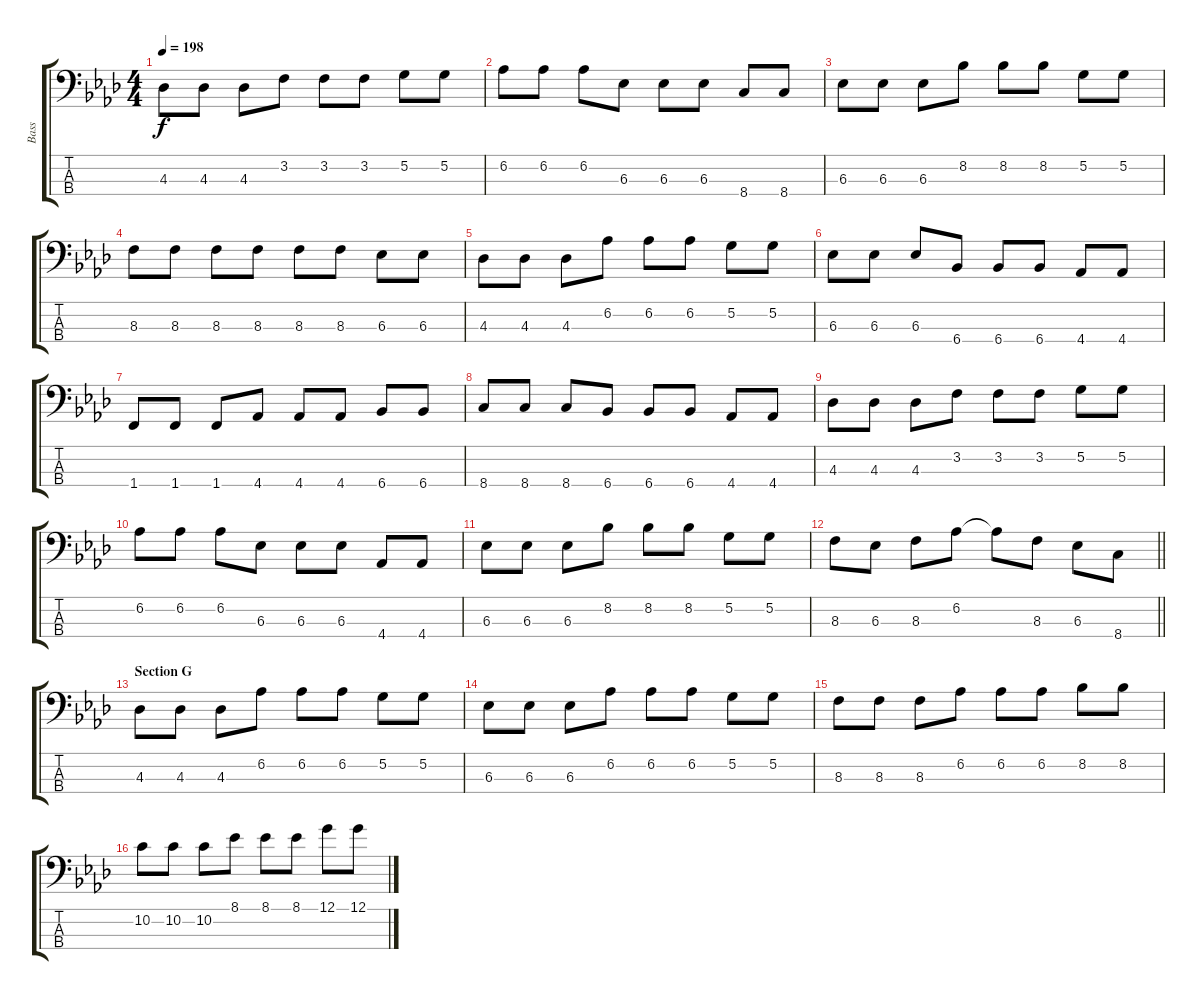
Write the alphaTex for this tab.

\track ("Bass" "Bass") {instrument electricbassfinger}
\staff {score tabs}
\tuning (G2 D2 A1 E1) {hide}
\ts (4 4)
\tempo 198
\clef f4
\ks ab
4.3.8{dy f} 4.3.8 4.3.8 3.2.8 3.2.8 3.2.8 5.2.8 5.2.8 |
6.2.8 6.2.8 6.2.8 6.3.8 6.3.8 6.3.8 8.4.8 8.4.8 |
6.3.8 6.3.8 6.3.8 8.2.8 8.2.8 8.2.8 5.2.8 5.2.8 |
8.3.8 8.3.8 8.3.8 8.3.8 8.3.8 8.3.8 6.3.8 6.3.8 |
4.3.8 4.3.8 4.3.8 6.2.8 6.2.8 6.2.8 5.2.8 5.2.8 |
6.3.8 6.3.8 6.3.8 6.4.8 6.4.8 6.4.8 4.4.8 4.4.8 |
1.4.8 1.4.8 1.4.8 4.4.8 4.4.8 4.4.8 6.4.8 6.4.8 |
8.4.8 8.4.8 8.4.8 6.4.8 6.4.8 6.4.8 4.4.8 4.4.8 |
4.3.8 4.3.8 4.3.8 3.2.8 3.2.8 3.2.8 5.2.8 5.2.8 |
6.2.8 6.2.8 6.2.8 6.3.8 6.3.8 6.3.8 4.4.8 4.4.8 |
6.3.8 6.3.8 6.3.8 8.2.8 8.2.8 8.2.8 5.2.8 5.2.8 |
\barLineRight lightlight
8.3.8 6.3.8 8.3.8 6.2.8 6.2{t}.8 8.3.8 6.3.8 8.4.8 |
\section ("" "Section G")
4.3.8 4.3.8 4.3.8 6.2.8 6.2.8 6.2.8 5.2.8 5.2.8 |
6.3.8 6.3.8 6.3.8 6.2.8 6.2.8 6.2.8 5.2.8 5.2.8 |
8.3.8 8.3.8 8.3.8 6.2.8 6.2.8 6.2.8 8.2.8 8.2.8 |
10.2.8 10.2.8 10.2.8 8.1.8 8.1.8 8.1.8 12.1.8 12.1.8
